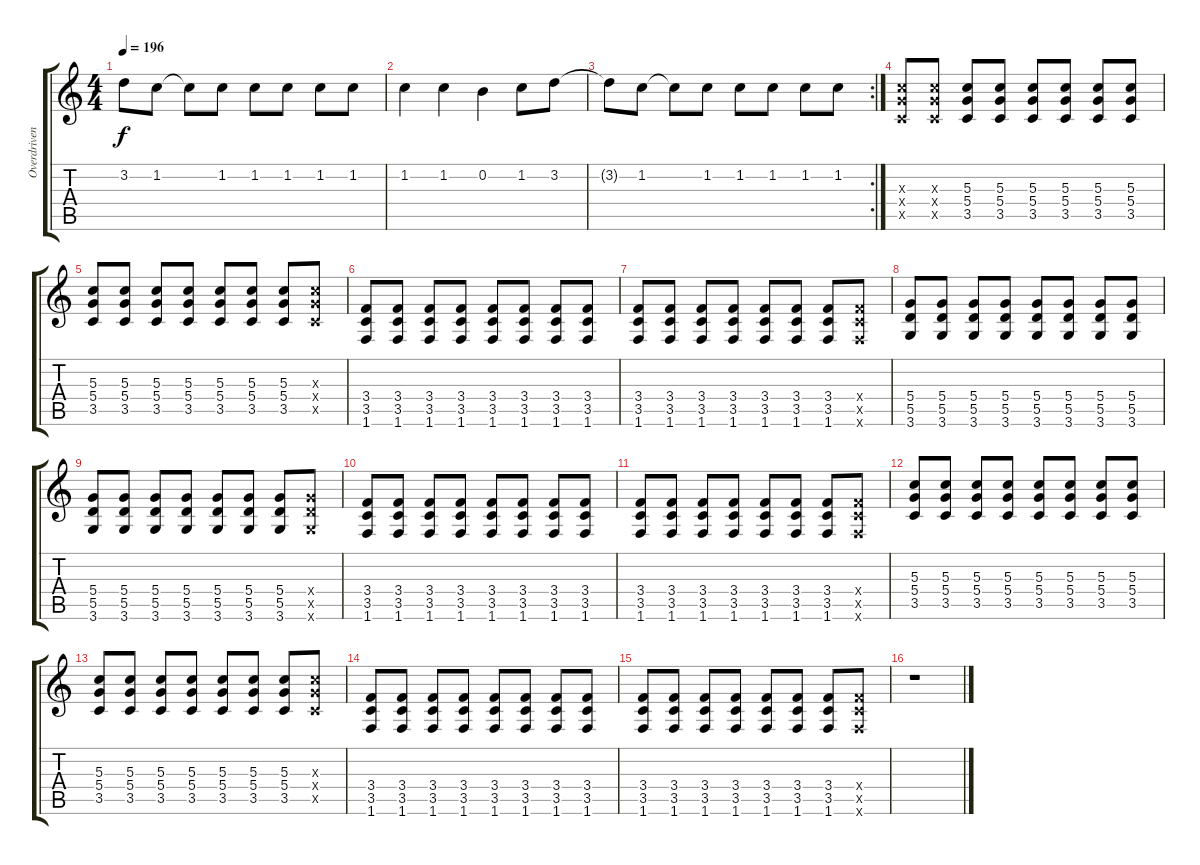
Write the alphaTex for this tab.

\track ("Overdriven" "Overdriven") {instrument overdrivenguitar}
\staff {score tabs}
\tuning (E4 B3 G3 D3 A2 E2) {hide}
\ts (4 4)
\tempo 196
\clef g2
\ks c
3.2{t}.8{dy f} 1.2.8 1.2{t}.8 1.2.8 1.2.8 1.2.8 1.2.8 1.2.8 |
1.2.4 1.2.4 0.2.4 1.2.8 3.2.8 |
\rc 2
3.2{t}.8 1.2.8 1.2{t}.8 1.2.8 1.2.8 1.2.8 1.2.8 1.2.8 |
(5.3{x} 5.4{x} 3.5{x}).8 (5.3{x} 5.4{x} 3.5{x}).8 (5.3 5.4 3.5).8 (5.3 5.4 3.5).8 (5.3 5.4 3.5).8 (5.3 5.4 3.5).8 (5.3 5.4 3.5).8 (5.3 5.4 3.5).8 |
(5.3 5.4 3.5).8 (5.3 5.4 3.5).8 (5.3 5.4 3.5).8 (5.3 5.4 3.5).8 (5.3 5.4 3.5).8 (5.3 5.4 3.5).8 (5.3 5.4 3.5).8 (5.3{x} 5.4{x} 3.5{x}).8 |
(3.4 3.5 1.6).8 (3.4 3.5 1.6).8 (3.4 3.5 1.6).8 (3.4 3.5 1.6).8 (3.4 3.5 1.6).8 (3.4 3.5 1.6).8 (3.4 3.5 1.6).8 (3.4 3.5 1.6).8 |
(3.4 3.5 1.6).8 (3.4 3.5 1.6).8 (3.4 3.5 1.6).8 (3.4 3.5 1.6).8 (3.4 3.5 1.6).8 (3.4 3.5 1.6).8 (3.4 3.5 1.6).8 (3.4{x} 3.5{x} 1.6{x}).8 |
(5.4 5.5 3.6).8 (5.4 5.5 3.6).8 (5.4 5.5 3.6).8 (5.4 5.5 3.6).8 (5.4 5.5 3.6).8 (5.4 5.5 3.6).8 (5.4 5.5 3.6).8 (5.4 5.5 3.6).8 |
(5.4 5.5 3.6).8 (5.4 5.5 3.6).8 (5.4 5.5 3.6).8 (5.4 5.5 3.6).8 (5.4 5.5 3.6).8 (5.4 5.5 3.6).8 (5.4 5.5 3.6).8 (5.4{x} 5.5{x} 3.6{x}).8 |
(3.4 3.5 1.6).8 (3.4 3.5 1.6).8 (3.4 3.5 1.6).8 (3.4 3.5 1.6).8 (3.4 3.5 1.6).8 (3.4 3.5 1.6).8 (3.4 3.5 1.6).8 (3.4 3.5 1.6).8 |
(3.4 3.5 1.6).8 (3.4 3.5 1.6).8 (3.4 3.5 1.6).8 (3.4 3.5 1.6).8 (3.4 3.5 1.6).8 (3.4 3.5 1.6).8 (3.4 3.5 1.6).8 (3.4{x} 3.5{x} 1.6{x}).8 |
(5.3 5.4 3.5).8 (5.3 5.4 3.5).8 (5.3 5.4 3.5).8 (5.3 5.4 3.5).8 (5.3 5.4 3.5).8 (5.3 5.4 3.5).8 (5.3 5.4 3.5).8 (5.3 5.4 3.5).8 |
(5.3 5.4 3.5).8 (5.3 5.4 3.5).8 (5.3 5.4 3.5).8 (5.3 5.4 3.5).8 (5.3 5.4 3.5).8 (5.3 5.4 3.5).8 (5.3 5.4 3.5).8 (5.3{x} 5.4{x} 3.5{x}).8 |
(3.4 3.5 1.6).8 (3.4 3.5 1.6).8 (3.4 3.5 1.6).8 (3.4 3.5 1.6).8 (3.4 3.5 1.6).8 (3.4 3.5 1.6).8 (3.4 3.5 1.6).8 (3.4 3.5 1.6).8 |
(3.4 3.5 1.6).8 (3.4 3.5 1.6).8 (3.4 3.5 1.6).8 (3.4 3.5 1.6).8 (3.4 3.5 1.6).8 (3.4 3.5 1.6).8 (3.4 3.5 1.6).8 (3.4{x} 3.5{x} 1.6{x}).8 |
r.1
